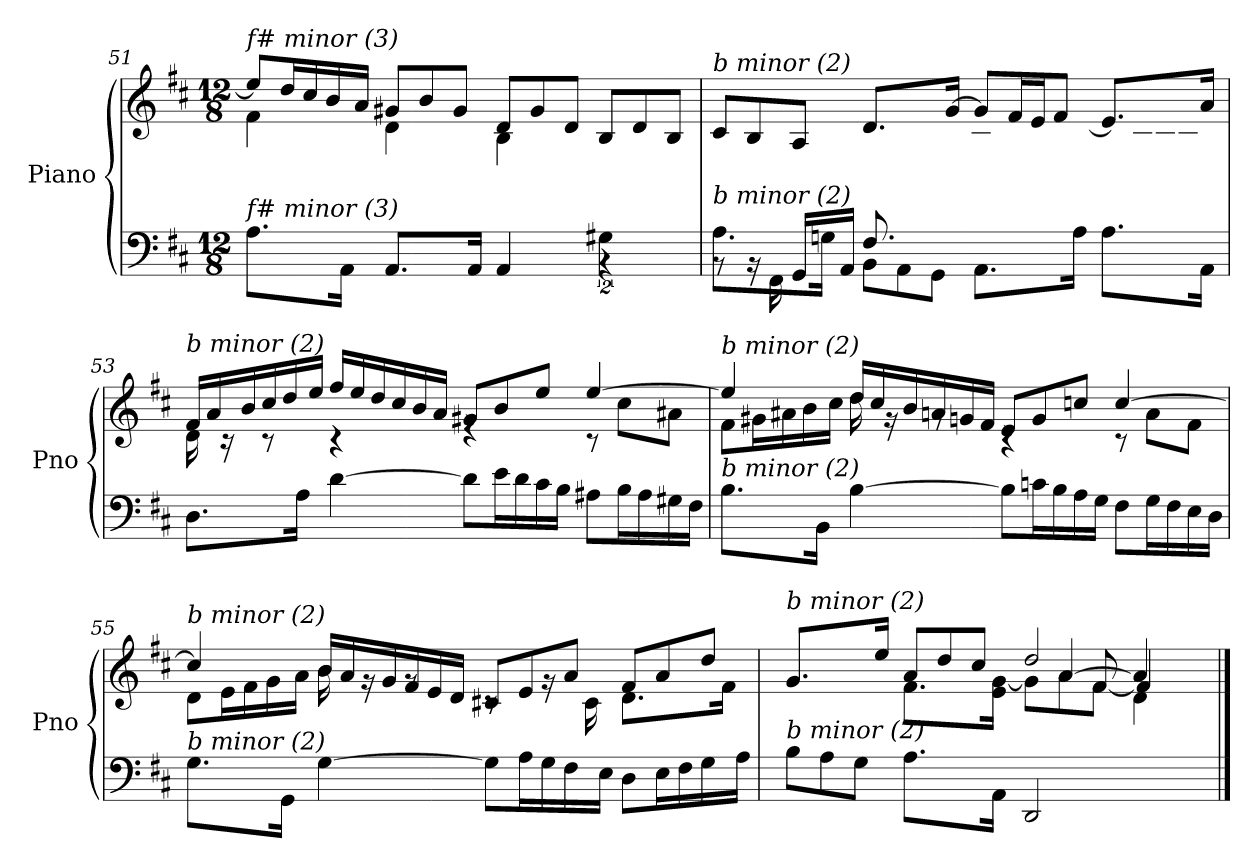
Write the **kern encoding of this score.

**kern	**kern
*part1	*part1
*staff2	*staff1
*I"Piano	*
*I'Pno	*
!!LO:PB:g=z
*clefF4	*clefG2
*k[f#c#]	*k[f#c#]
*D:	*D:
*M12/8	*M12/8
=51	=51
*^	*^
*	*Xtuplet	*	*Xtuplet
!	!	!LO:TX:i:t=f# minor (3)	!
!LO:TX:i:t=f# minor (3)	!	!	!
1ryy	16%3.A\L	8ee/L]	8%3f#\
.	.	16dd/L	.
.	.	16cc#/	.
.	.	16b/	.
.	32%3AA\Jk	.	.
.	.	16a/JJ	.
.	16%3.AA/L	8g#X/L	8%3d\
.	.	8b/	.
.	.	8g#/J	.
.	32%3AA/Jk	.	.
.	8%3AA/	8d/L	8%3B\
.	.	8g#/	.
8ryy	.	8d/J	.
8%3G#X\	8%3rBB	8B/L	4.ryy
.	.	8d/	.
.	.	8B/J	.
=52	=52	=52	=52
!	!	!LO:TX:i:t=b minor (2)	!
!LO:TX:i:t=b minor (2)	!	!	!
16%3.A\L	8rBB	8c#/L	2ryy
.	16rBB	8B/	.
.	16FF#\	.	.
.	16GG/LL	8A/J	.
32%3Gn\Jk	.	.	.
.	16AA/JJ	.	.
16%3.F#/L	8BB\L	16%3.d/L	.
.	8AA\	.	8ryy
.	8GG\J	.	32ryy
4...ryy	.	[32%3g/Jk	32%3e\Jk
.	16%3.AA\L	8g/L]	16%3.c#\L
.	.	16f#/L	.
.	.	16e/J	.
.	.	8f#/J	.
.	32%3A\Jk	.	[32%3d\Jk
4.ryy	16%3.A\L	16%3.e/L	8d\L]
.	.	.	16c#\L
.	.	.	16B\J
.	.	.	8c#\J
.	32%3AA\Jk	32%3a/Jk	.
!!LO:LB:g=z	!!
=53	=53	=53	=53
!	!	!LO:TX:i:t=b minor (2)	!
!LO:TX:i:t=b minor (2)	!	!	!
*v	*v	*	*
16%3.D\L	16f#/LL	32%3d\
.	16a/	.
.	.	32%3rc
.	16b/	.
.	16cc#/	16%3rc
.	16dd/	.
32%3A\Jk	.	.
.	16ee/JJ	.
[8%3d\	16ff#/LL	8%3rc
.	16ee/	.
.	16dd/	.
.	16cc#/	.
.	16b/	.
.	16a/JJ	.
8d\L]	8g#X/L	8%3re
16e\L	8b/	.
16d\	.	.
16c#\	8ee/J	.
16B\JJ	.	.
8A#X\L	[8%3ee/	8rc
16B\L	.	8cc#\L
16A#\	.	.
16G#X\	.	8a#X\J
16F#\JJ	.	.
!!LO:LB:g=z	!!
=54	=54	=54
!	!LO:TX:i:t=b minor (2)	!
!LO:TX:i:t=b minor (2)	!	!
16%3.B\L	8%3ee/]	8f#\L
.	.	16g#X\L
.	.	16a#X\
.	.	16b\
32%3BB\Jk	.	.
.	.	16cc#\JJ
[8%3B\	16dd/LL	32%3dd\
.	16cc#/	.
.	.	32%3rg
.	16b/	.
.	16an/	16%3rg
.	16gn/	.
.	16f#/JJ	.
8B\L]	8e/L	8%3rc
16cn\L	8g/	.
16B\	.	.
16A\	8ccn/J	.
16G\JJ	.	.
8F#\L	[8%3cc/	8rc
16G\L	.	8a\L
16F#\	.	.
16E\	.	8f#\J
16D\JJ	.	.
!!LO:LB:g=z	!!
=55	=55	=55
!	!LO:TX:i:t=b minor (2)	!
!LO:TX:i:t=b minor (2)	!	!
16%3.G\L	8%3cc/]	8d\L
.	.	16e\L
.	.	16f#\
.	.	16g\
32%3GG\Jk	.	.
.	.	16a\JJ
[8%3G\	16b/LL	32%3b\
.	16a/	.
.	.	32%3rg
.	16g/	.
.	16f#/	16%3rg
.	16e/	.
.	16d/JJ	.
8G\L]	8c#X/L	16%3rc
16A\L	8e/	.
16G\	.	32%3rg
16F#\	8a/J	.
.	.	32%3c#\
16E\JJ	.	.
8D\L	8f#/L	16%3.d\L
16E\L	8a/	.
16F#\	.	.
16G\	8dd/J	.
.	.	32%3f#\Jk
16A\JJ	.	.
=56	=56	=56
*^	*^	*
*	*^	*	*	*^
!	!	!	!LO:TX:i:t=b minor (2)	!	!	!
!LO:TX:i:t=b minor (2)	!	!	!	!	!	!
2..ryy	1ryy	8B\L	16%3.g/L	8g\Lyy	2..ryy	1ryy
.	.	8A\	.	8a\	.	.
.	.	8G\J	.	8b\J	.	.
.	.	.	32%3ee/Jk	.	.	.
.	.	16%3.A\L	8a/L	16%3.f#\L	.	.
.	.	.	8dd/	.	.	.
.	.	.	8cc#/J	.	.	.
.	.	32%3AA\Jk	.	32%3e\ [32%3g\Jk	.	.
.	.	4%3DD/	4%3dd/	8g\L]	.	.
2ryy	.	.	.	8a\	[4a/	.
.	2ryy	.	.	8f#\J	.	[8f#/
.	.	.	.	8%3d\	8%3a/]	8%3f#/]
8ryy	.	.	.	.	.	.
*v	*v	*v	*	*	*	*
*	*v	*v	*v	*v
==	==
*-	*-
